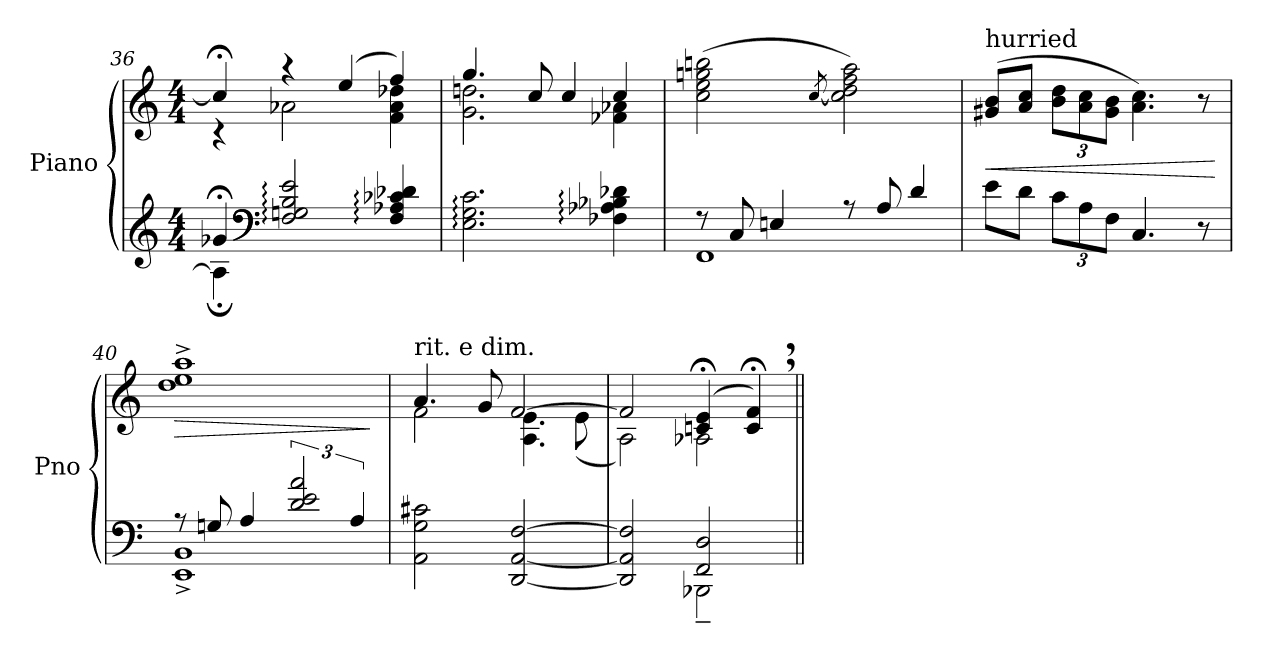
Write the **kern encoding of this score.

**kern	**kern	**dynam
*part1	*part1	*part1
*staff2	*staff1	*staff1/2
*I"Piano	*	*
*I'Pno	*	*
*clefG2	*clefG2	*
*k[]	*k[]	*
*C:	*C:	*
*M4/4	*M4/4	*
=36	=36	=36
*^	*^	*
4A-;\]	4g-X;</	4cc;</]	4rc	.
*clefF4	*	*	*	*
2F/: 2Gn/: 2B/: 2e/:	2.ryy	4raa	2a-X\	.
.	.	(4ee/	.	.
4F/: 4A-X/: 4c-X/: 4d-X/:	.	4ff/)	4f\: 4a-\: 4dd-X\:	.
*v	*v	*	*	*
=37	=37	=37	=37
2.E\: 2.G\: 2.c\:	4.gg/	2.g\: 2.ddn\:	.
.	8cc/	.	.
.	4cc/	.	.
4F-X\: 4A-X\: 4B-X\: 4d-X\:	4cc/	4f-X\ 4a-X\	.
*	*v	*v	*
!!LO:LB:g=z
=38	=38	=38
*^	*	*
8r	1FF	(2cc\ 2ee\ 2ggn\ 2bbn\	.
8C/	.	.	.
4En/	.	.	.
.	.	[8qcc/	.
8r	.	2cc\] 2dd\ 2ff\ 2aa\)	.
8A/	.	.	.
4d/	.	.	.
*v	*v	*	*
=39	=39	=39
!	!LO:TX:a:t=hurried	!
!	!	!LO:HP:b
8e\L	(8g#X/ 8b/L	<
8d\J	8a/ 8cc/J	.
12c\L	12b\ 12dd\L	.
12A\	12a\ 12cc\	.
12F\J	12g#\ 12b\J	.
4.C/	4.a\ 4.cc\)	.
8r	8r	.
.	.	[
=40	=40	=40
*^	*	*
!	!	!	!LO:HP:b
8rA	1EE^ 1BB^	1dd^ 1ee^ 1aa^	>
8Gn/	.	.	.
4A/	.	.	.
3d/ 3e/ 3a/	.	.	.
6A/	.	.	.
*v	*v	*	*
.	.	]
=41	=41	=41
*	*^	*
!	!LO:TX:a:t=rit. e dim.	!	!
2AA\ 2G\ 2c#X\	4.a/	2f\	.
.	8g/	.	.
[2DD/ [2AA/ [2F/	[2f/	4.A\ 4.e\	.
.	.	(8e\	.
=42	=42	=42	=42
*^	*	*	*
2DD/] 2AA/] 2F/]	2ryy	2f/]	2A\)	.
2FF/ 2D/	2BBB-X:~\	(4cn/;< 4e/;<	2A-X\	.
.	.	4c/;<, 4f/;<,)	.	.
*v	*v	*	*	*
*	*v	*v	*
=||	=||	=||
*-	*-	*-
